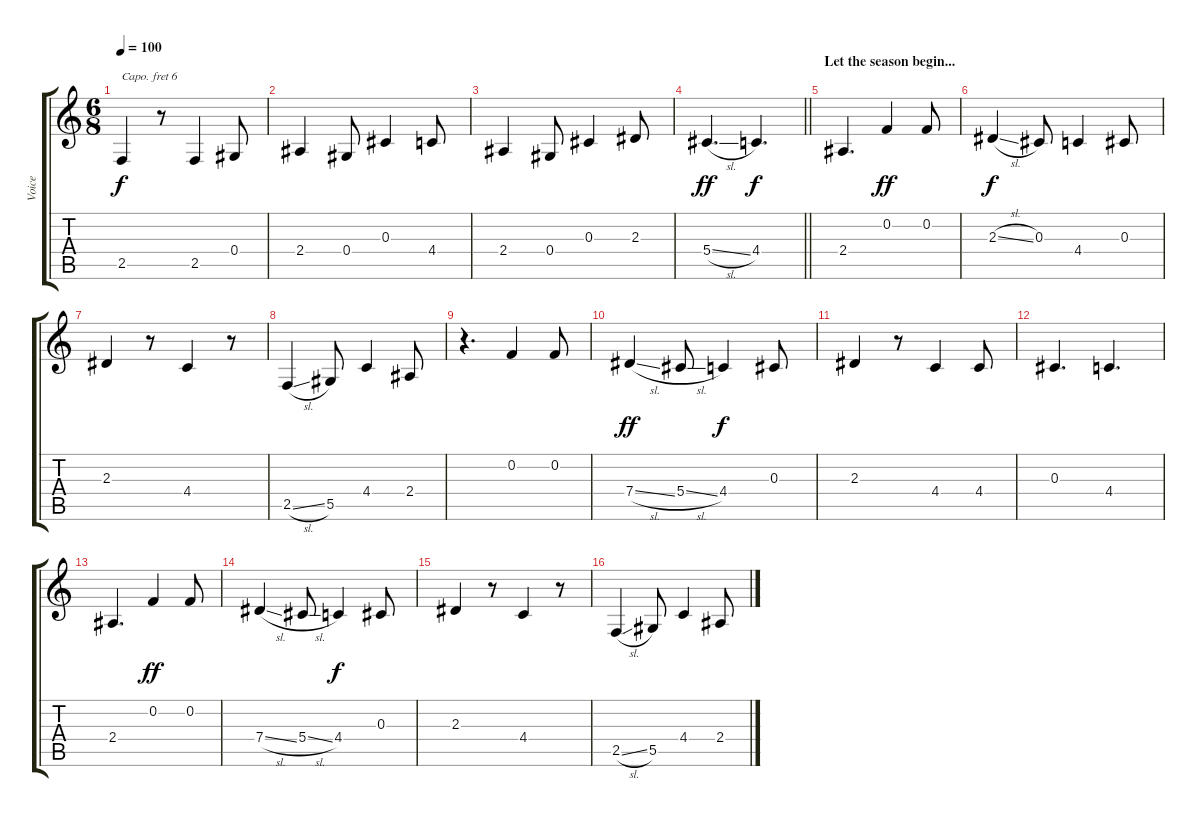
\track ("Voice" "Voice") {instrument cello}
\staff {score tabs}
\capo 6
\tuning (E4 B3 G3 D3 A2 E2) {hide}
\ts (6 8)
\tempo 100
\clef g2
\ks c
2.5.4{dy f} r.8 2.5.4 0.4.8 |
2.4.4 0.4.8 0.3.4 4.4.8 |
2.4.4 0.4.8 0.3.4 2.3.8 |
\barLineRight lightlight
5.4{sl}.4{d dy ff} 4.4.4{d dy f} |
\section ("" "Let the season begin...")
2.4.4{d} 0.2.4{dy ff} 0.2.8 |
2.3{sl}.4{dy f} 0.3.8 4.4.4 0.3.8 |
2.3.4 r.8 4.4.4 r.8 |
2.5{sl}.4 5.5.8 4.4.4 2.4.8 |
r.4{d} 0.2.4 0.2.8 |
7.4{sl}.4{dy ff} 5.4{sl}.8 4.4.4{dy f} 0.3.8 |
2.3.4 r.8 4.4.4 4.4.8 |
0.3.4{d} 4.4.4{d} |
2.4.4{d} 0.2.4{dy ff} 0.2.8 |
7.4{sl}.4 5.4{sl}.8 4.4.4{dy f} 0.3.8 |
2.3.4 r.8 4.4.4 r.8 |
2.5{sl}.4 5.5.8 4.4.4 2.4.8
